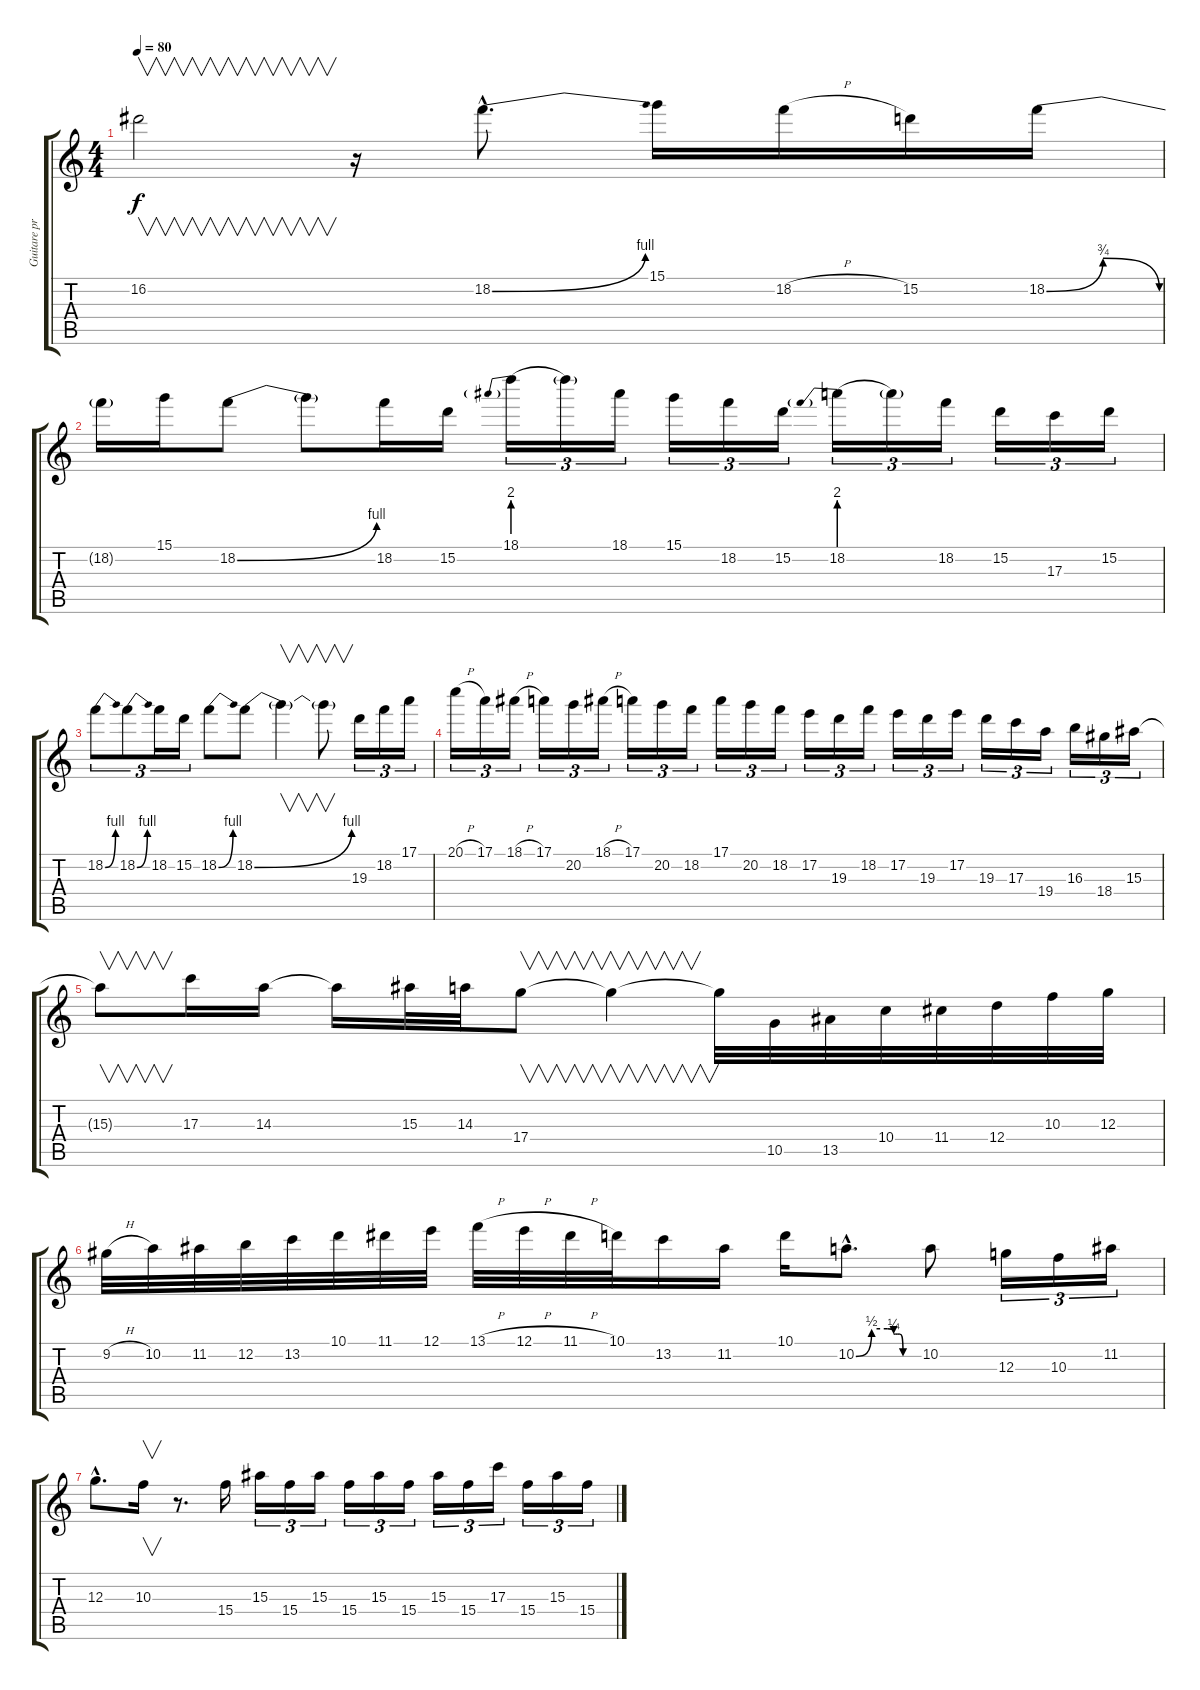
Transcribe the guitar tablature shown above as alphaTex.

\track ("Guitare principale" "Guitare pr") {instrument overdrivenguitar}
\staff {score tabs}
\tuning (E4 B3 G3 D3 A2 E2) {hide}
\ts (4 4)
\tempo 80
\clef g2
\ks c
16.2{t}.2{v dy f} r.16 18.2{be (bend 0 0 60 4) hac}.8{d} 15.1.16 18.2{h}.16 15.2.16 18.2{be (bendrelease 0 0 15 3 30 3 60 0)}.16 |
18.2{t}.16 15.1.16 18.2{be (bend 0 0 60 4)}.8 18.2{t}.8 18.2.16 15.2.16 18.1{be (prebend 0 8 60 8)}.16{tu (3 2)} 18.1{t}.16{tu (3 2)} 18.1.16{tu (3 2)} 15.1.16{tu (3 2)} 18.2.16{tu (3 2)} 15.2.16{tu (3 2)} 18.2{be (prebend 0 8 60 8)}.16{tu (3 2)} 18.2{t}.16{tu (3 2)} 18.2.16{tu (3 2)} 15.2.16{tu (3 2)} 17.3.16{tu (3 2)} 15.2.16{tu (3 2)} |
18.2{be (bend 0 0 60 4)}.8{tu (3 2)} 18.2{be (bend 0 0 60 4)}.8{tu (3 2)} 18.2.16{tu (3 2)} 15.2.16{tu (3 2)} 18.2{be (bend 0 0 60 4)}.8 18.2{be (bend 0 0 60 4)}.8 18.2{t}.4{v} 18.2{t}.8{v} 19.3.16{tu (3 2)} 18.2.16{tu (3 2)} 17.1.16{tu (3 2)} |
20.1{h}.16{tu (3 2)} 17.1.16{tu (3 2)} 18.1{h}.16{tu (3 2)} 17.1.16{tu (3 2)} 20.2.16{tu (3 2)} 18.1{h}.16{tu (3 2)} 17.1.16{tu (3 2)} 20.2.16{tu (3 2)} 18.2.16{tu (3 2)} 17.1.16{tu (3 2)} 20.2.16{tu (3 2)} 18.2.16{tu (3 2)} 17.2.16{tu (3 2)} 19.3.16{tu (3 2)} 18.2.16{tu (3 2)} 17.2.16{tu (3 2)} 19.3.16{tu (3 2)} 17.2.16{tu (3 2)} 19.3.16{tu (3 2)} 17.3.16{tu (3 2)} 19.4.16{tu (3 2)} 16.3.16{tu (3 2)} 18.4.16{tu (3 2)} 15.3.16{tu (3 2)} |
15.3{t}.8{v} 17.3.16 14.3.16 14.3{t}.16 15.3.32 14.3.32 17.4.8{v} 17.4{t}.4{v} 17.4{t}.32 10.5.32 13.5.32 10.4.32 11.4.32 12.4.32 10.3.32 12.3.32 |
9.2{h}.32 10.2.32 11.2.32 12.2.32 13.2.32 10.1.32 11.1.32 12.1.32 13.1{h}.32 12.1{h}.32 11.1{h}.32 10.1.32 13.2.16 11.2.16 10.1.16 10.2{be (custom 0 0 15 2 30 2 36 1 38 1 40 1 42 1 45 0 60 0) hac}.8{d} 10.2.8 12.3.16{tu (3 2)} 10.3.16{tu (3 2)} 11.2.16{tu (3 2)} |
12.3{hac}.8{d} 10.3.16{v} r.8{d} 15.4.16 15.3.16{tu (3 2)} 15.4.16{tu (3 2)} 15.3.16{tu (3 2)} 15.4.16{tu (3 2)} 15.3.16{tu (3 2)} 15.4.16{tu (3 2)} 15.3.16{tu (3 2)} 15.4.16{tu (3 2)} 17.3.16{tu (3 2)} 15.4.16{tu (3 2)} 15.3.16{tu (3 2)} 15.4.16{tu (3 2)}
